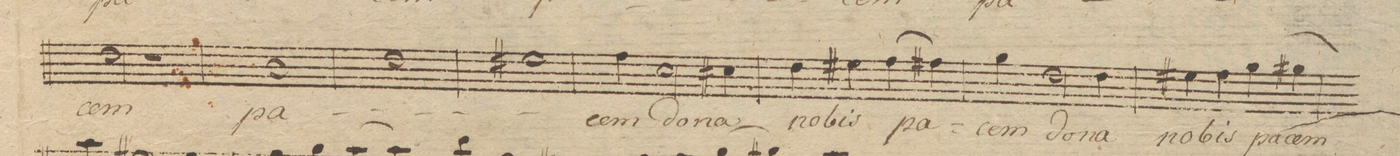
**kern	**text	**dynam
*I"Alto Solo	*	*
*clefC3	*	*
*k[cnfngn]	*	*
*met(c|)	*	*
*M2/2	*	*
2e\	-cem	.
2r	.	.
=51	=51	=51
1c\	pa-	.
=52	=52	=52
1e\	.	.
=53	=53	=53
1f#X\	.	.
=54	=54	=54
4g\	-cem	.
2d\	do-	.
4d#X\	-na	.
=55	=55	=55
4e\	no-	.
4f#X\	-bis	.
(4g\	pa-	.
4g#X\)	.	.
=56	=56	=56
4a\	-cem	.
2e\	do-	.
4e\	-na	.
=57	=57	=57
4f#X\	no-	.
4g\	-bis	.
4a\	pa-	.
(4a#X\	-cem	.
=58	=58	=58
*-	*-	*-
